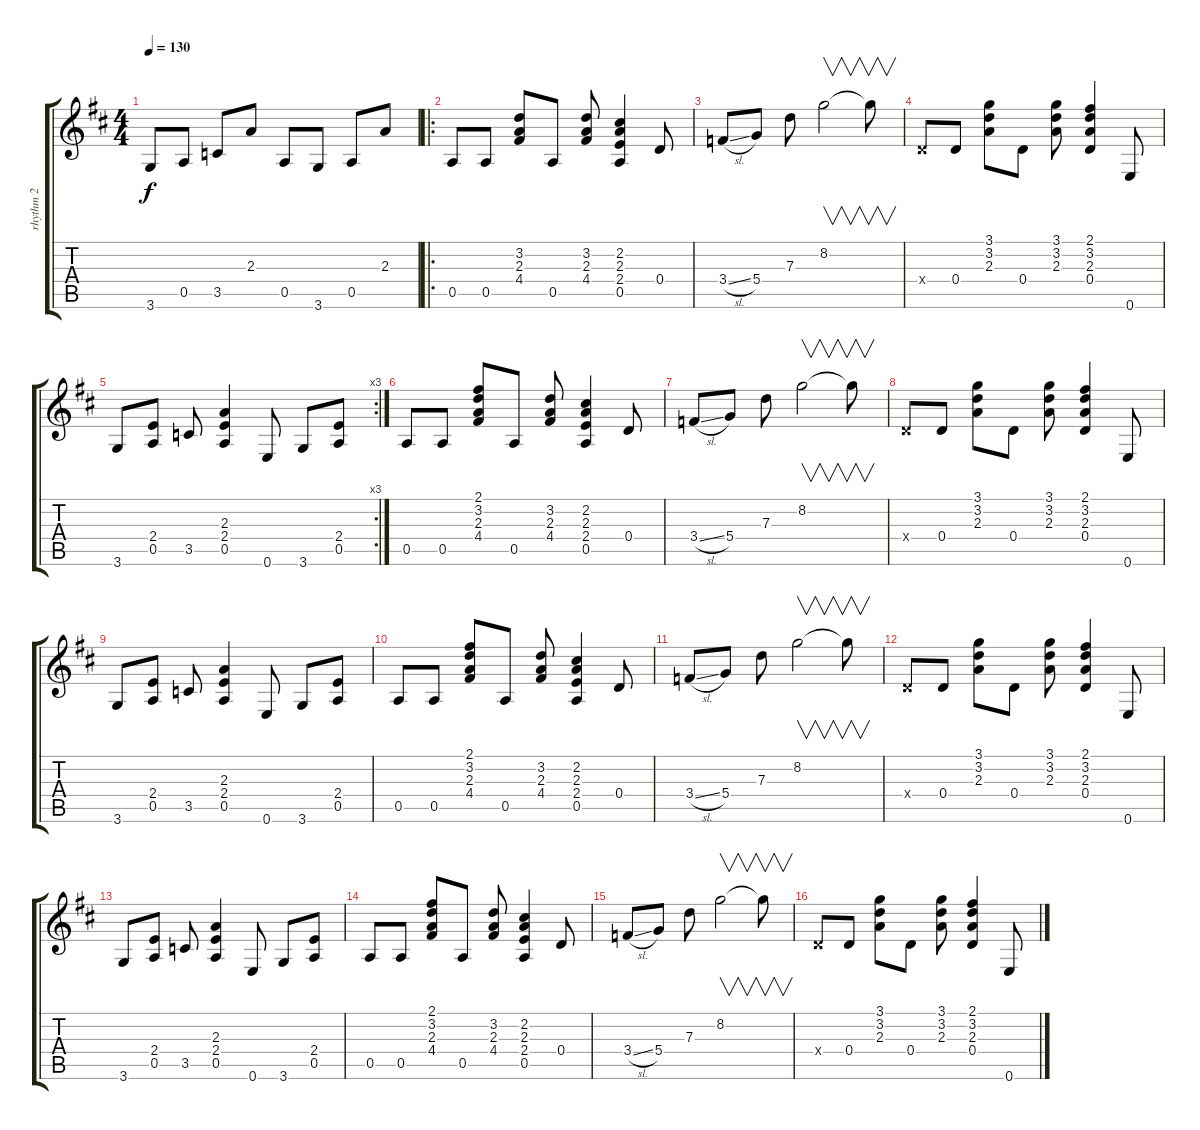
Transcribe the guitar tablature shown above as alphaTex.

\track ("rhythm 2" "rhythm 2") {instrument distortionguitar}
\staff {score tabs}
\tuning (E4 B3 G3 D3 A2 E2) {hide}
\ts (4 4)
\tempo 130
\clef g2
\ks d
3.6.8{dy f} 0.5.8 3.5.8 2.3.8 0.5.8 3.6.8 0.5.8 2.3.8 |
\ro
0.5.8 0.5.8 (3.2 2.3 4.4).8 0.5.8 (3.2 2.3 4.4).8 (2.2 2.3 2.4 0.5).4 0.4.8 |
3.4{sl}.8 5.4.8 7.3.8 8.2.2{v} 8.2{t}.8{v} |
0.4{x}.8 0.4.8 (3.1 3.2 2.3).8 0.4.8 (3.1 3.2 2.3).8 (2.1 3.2 2.3 0.4).4 0.6.8 |
\rc 3
3.6.8 (2.4 0.5).8 3.5.8 (2.3 2.4 0.5).4 0.6.8 3.6.8 (2.4 0.5).8 |
0.5.8 0.5.8 (2.1 3.2 2.3 4.4).8 0.5.8 (3.2 2.3 4.4).8 (2.2 2.3 2.4 0.5).4 0.4.8 |
3.4{sl}.8 5.4.8 7.3.8 8.2.2{v} 8.2{t}.8{v} |
0.4{x}.8 0.4.8 (3.1 3.2 2.3).8 0.4.8 (3.1 3.2 2.3).8 (2.1 3.2 2.3 0.4).4 0.6.8 |
3.6.8 (2.4 0.5).8 3.5.8 (2.3 2.4 0.5).4 0.6.8 3.6.8 (2.4 0.5).8 |
0.5.8 0.5.8 (2.1 3.2 2.3 4.4).8 0.5.8 (3.2 2.3 4.4).8 (2.2 2.3 2.4 0.5).4 0.4.8 |
3.4{sl}.8 5.4.8 7.3.8 8.2.2{v} 8.2{t}.8{v} |
0.4{x}.8 0.4.8 (3.1 3.2 2.3).8 0.4.8 (3.1 3.2 2.3).8 (2.1 3.2 2.3 0.4).4 0.6.8 |
3.6.8 (2.4 0.5).8 3.5.8 (2.3 2.4 0.5).4 0.6.8 3.6.8 (2.4 0.5).8 |
0.5.8 0.5.8 (2.1 3.2 2.3 4.4).8 0.5.8 (3.2 2.3 4.4).8 (2.2 2.3 2.4 0.5).4 0.4.8 |
3.4{sl}.8 5.4.8 7.3.8 8.2.2{v} 8.2{t}.8{v} |
0.4{x}.8 0.4.8 (3.1 3.2 2.3).8 0.4.8 (3.1 3.2 2.3).8 (2.1 3.2 2.3 0.4).4 0.6.8
